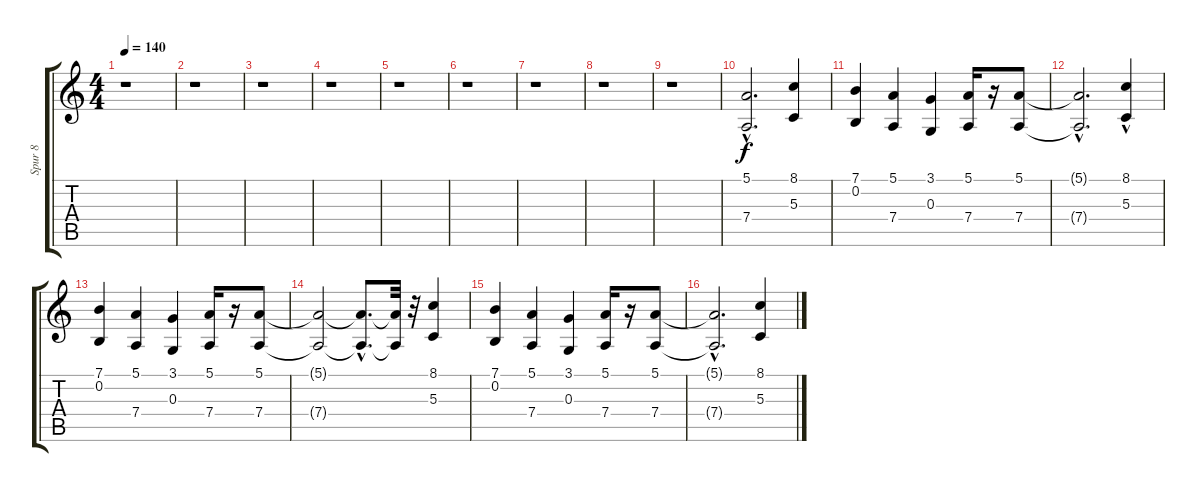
\track ("Spur 8" "Spur 8") {instrument voiceoohs}
\staff {score tabs}
\tuning (E4 B3 G3 D3 A2 E2) {hide}
\ts (4 4)
\tempo 140
\clef g2
\ks c
r.1{dy f} |
r.1 |
r.1 |
r.1 |
r.1 |
r.1 |
r.1 |
r.1 |
r.1 |
(5.1{hac} 7.4{hac}).2{d} (8.1 5.3).4 |
(7.1 0.2).4 (5.1 7.4).4 (3.1 0.3).4 (5.1 7.4).16 r.16 (5.1 7.4).8 |
(5.1{hac t} 7.4{hac t}).2{d} (8.1 5.3{hac}).4 |
(7.1 0.2).4 (5.1 7.4).4 (3.1 0.3).4 (5.1 7.4).16 r.16 (5.1 7.4).8 |
(5.1{t} 7.4{t}).2 (5.1{hac t} 7.4{hac t}).8{d} (5.1{t} 7.4{t}).32 r.32 (8.1 5.3).4 |
(7.1 0.2).4 (5.1 7.4).4 (3.1 0.3).4 (5.1 7.4).16 r.16 (5.1 7.4).8 |
(5.1{hac t} 7.4{hac t}).2{d} (8.1 5.3).4
